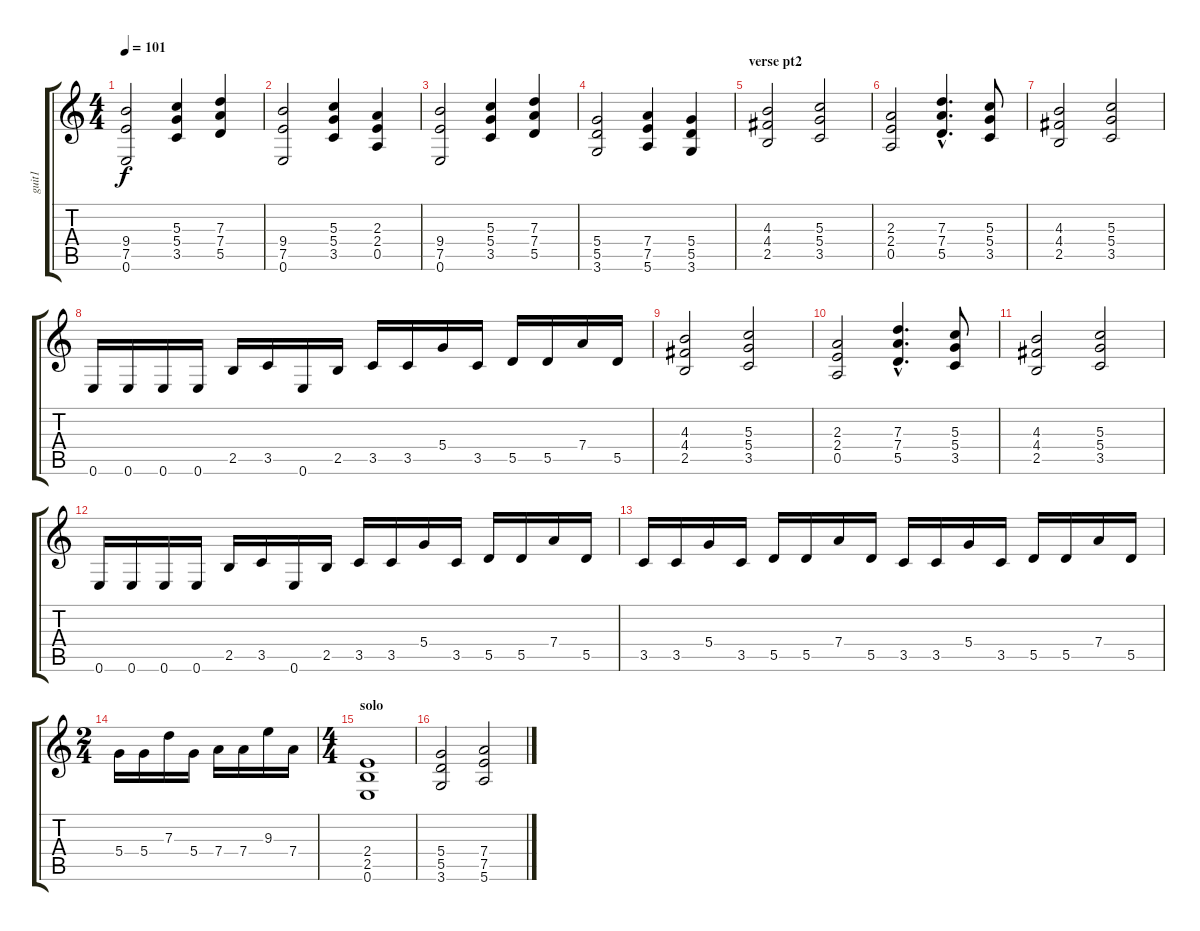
\track ("guit1" "guit1") {instrument acousticguitarsteel}
\staff {score tabs}
\tuning (E4 B3 G3 D3 A2 E2) {hide}
\ts (4 4)
\tempo 101
\clef g2
\ks c
(9.4 7.5 0.6).2{dy f instrument distortionguitar} (5.3 5.4 3.5).4 (7.3 7.4 5.5).4 |
(9.4 7.5 0.6).2 (5.3 5.4 3.5).4 (2.3 2.4 0.5).4 |
(9.4 7.5 0.6).2 (5.3 5.4 3.5).4 (7.3 7.4 5.5).4 |
(5.4 5.5 3.6).2 (7.4 7.5 5.6).4 (5.4 5.5 3.6).4 |
\section ("" "verse pt2")
(4.3 4.4 2.5).2{instrument distortionguitar} (5.3 5.4 3.5).2 |
(2.3 2.4 0.5).2 (7.3{hac} 7.4{hac} 5.5{hac}).4{d} (5.3 5.4 3.5).8 |
(4.3 4.4 2.5).2 (5.3 5.4 3.5).2 |
0.6.16 0.6.16 0.6.16 0.6.16 2.5.16 3.5.16 0.6.16 2.5.16 3.5.16 3.5.16 5.4.16 3.5.16 5.5.16 5.5.16 7.4.16 5.5.16 |
(4.3 4.4 2.5).2{instrument distortionguitar} (5.3 5.4 3.5).2 |
(2.3 2.4 0.5).2 (7.3{hac} 7.4{hac} 5.5{hac}).4{d} (5.3 5.4 3.5).8 |
(4.3 4.4 2.5).2 (5.3 5.4 3.5).2 |
0.6.16 0.6.16 0.6.16 0.6.16 2.5.16 3.5.16 0.6.16 2.5.16 3.5.16 3.5.16 5.4.16 3.5.16 5.5.16 5.5.16 7.4.16 5.5.16 |
3.5.16 3.5.16 5.4.16 3.5.16 5.5.16 5.5.16 7.4.16 5.5.16 3.5.16 3.5.16 5.4.16 3.5.16 5.5.16 5.5.16 7.4.16 5.5.16 |
\ts (2 4)
5.4.16 5.4.16 7.3.16 5.4.16 7.4.16 7.4.16 9.3.16 7.4.16 |
\ts (4 4)
\section ("" "solo")
(2.4 2.5 0.6).1{instrument distortionguitar} |
(5.4 5.5 3.6).2 (7.4 7.5 5.6).2
